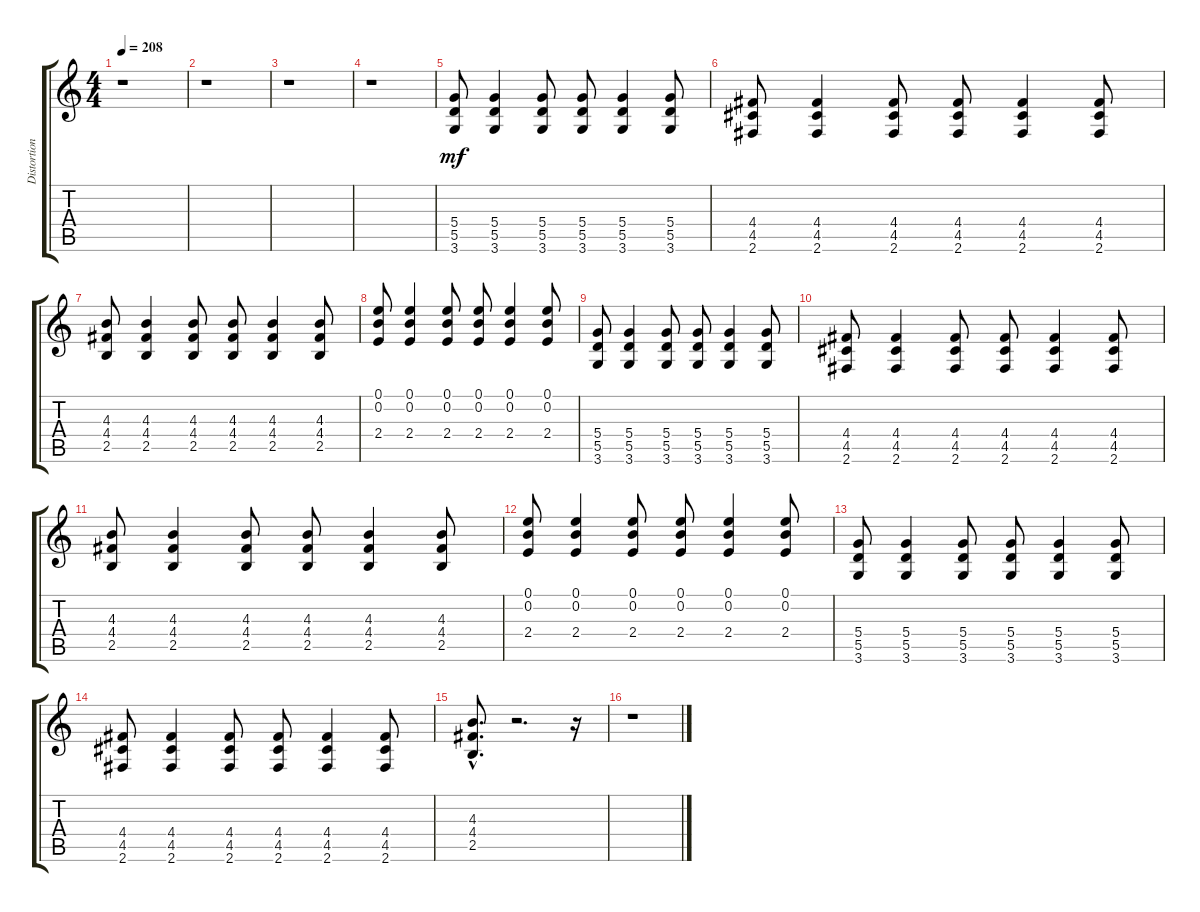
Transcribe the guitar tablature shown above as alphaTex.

\track ("Distortion guitar 2" "Distortion") {instrument distortionguitar}
\staff {score tabs}
\tuning (E4 B3 G3 D3 A2 E2) {hide}
\ts (4 4)
\tempo 208
\clef g2
\ks c
r.1{dy mf instrument distortionguitar} |
r.1 |
r.1 |
r.1 |
(5.4 5.5 3.6).8 (5.4 5.5 3.6).4 (5.4 5.5 3.6).8 (5.4 5.5 3.6).8 (5.4 5.5 3.6).4 (5.4 5.5 3.6).8 |
(4.4 4.5 2.6).8 (4.4 4.5 2.6).4 (4.4 4.5 2.6).8 (4.4 4.5 2.6).8 (4.4 4.5 2.6).4 (4.4 4.5 2.6).8 |
(4.3 4.4 2.5).8 (4.3 4.4 2.5).4 (4.3 4.4 2.5).8 (4.3 4.4 2.5).8 (4.3 4.4 2.5).4 (4.3 4.4 2.5).8 |
(0.1 0.2 2.4).8 (0.1 0.2 2.4).4 (0.1 0.2 2.4).8 (0.1 0.2 2.4).8 (0.1 0.2 2.4).4 (0.1 0.2 2.4).8 |
(5.4 5.5 3.6).8 (5.4 5.5 3.6).4 (5.4 5.5 3.6).8 (5.4 5.5 3.6).8 (5.4 5.5 3.6).4 (5.4 5.5 3.6).8 |
(4.4 4.5 2.6).8 (4.4 4.5 2.6).4 (4.4 4.5 2.6).8 (4.4 4.5 2.6).8 (4.4 4.5 2.6).4 (4.4 4.5 2.6).8 |
(4.3 4.4 2.5).8 (4.3 4.4 2.5).4 (4.3 4.4 2.5).8 (4.3 4.4 2.5).8 (4.3 4.4 2.5).4 (4.3 4.4 2.5).8 |
(0.1 0.2 2.4).8 (0.1 0.2 2.4).4 (0.1 0.2 2.4).8 (0.1 0.2 2.4).8 (0.1 0.2 2.4).4 (0.1 0.2 2.4).8 |
(5.4 5.5 3.6).8 (5.4 5.5 3.6).4 (5.4 5.5 3.6).8 (5.4 5.5 3.6).8 (5.4 5.5 3.6).4 (5.4 5.5 3.6).8 |
(4.4 4.5 2.6).8 (4.4 4.5 2.6).4 (4.4 4.5 2.6).8 (4.4 4.5 2.6).8 (4.4 4.5 2.6).4 (4.4 4.5 2.6).8 |
(4.3{hac} 4.4{hac} 2.5{hac}).8{d} r.2{d} r.16 |
r.1
